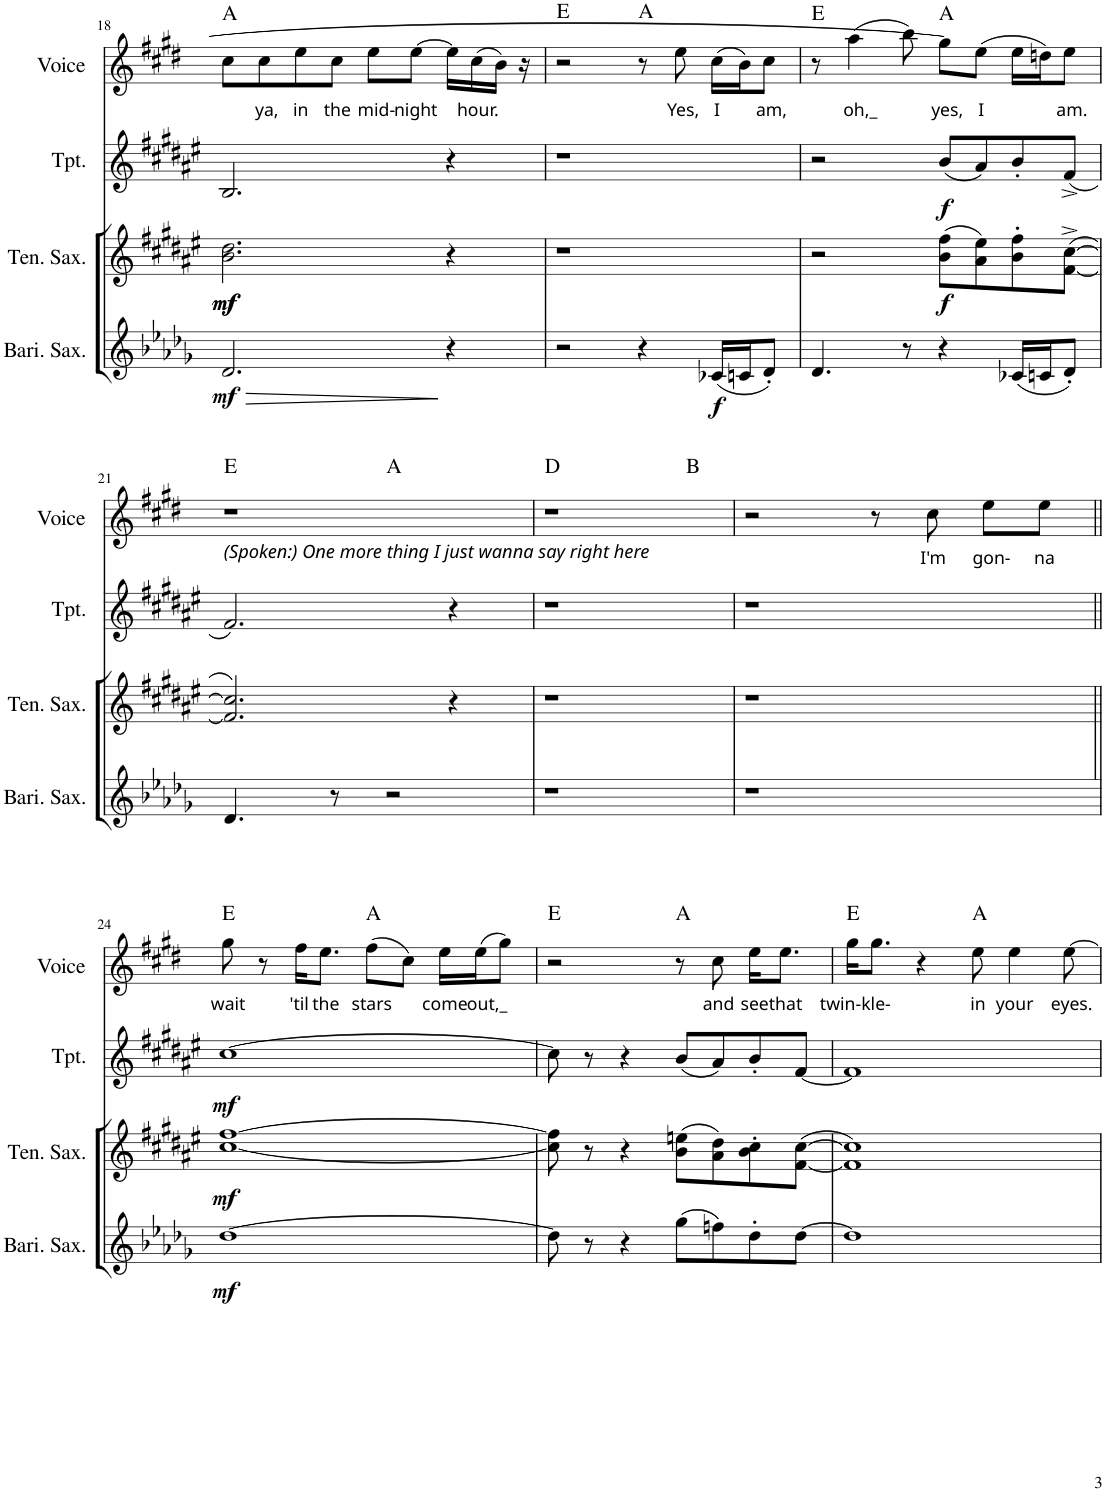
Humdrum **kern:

**kern	**dynam	**kern	**dynam	**kern	**dynam	**kern	**text	**harte
*part4	*part4	*part3	*part3	*part2	*part2	*part1	*part1	*part1
*staff4	*staff4	*staff3	*staff3	*staff2	*staff2	*staff1	*staff1	*
*I"Baritone Saxophone	*	*I"Tenor Saxophone	*	*I"Trumpet in Bb	*	*I"Voice	*	*
*I'Bari. Sax.	*	*I'Ten. Sax.	*	*I'Tpt.	*	*I'Voice	*	*
!!LO:PB:g=z
*clefG2	*	*clefG2	*	*clefG2	*	*clefG2	*	*
*Trd12c21	*	*Trd8c14	*	*Trd1c2	*	*	*	*
*k[b-e-a-d-g-]	*	*k[f#c#g#d#a#e#]	*	*k[f#c#g#d#a#e#]	*	*k[f#c#g#d#]	*	*
*D-:	*	*F#:	*	*F#:	*	*E:	*	*
*M4/4	*	*M4/4	*	*M4/4	*	*M4/4	*	*
=18	=18	=18	=18	=18	=18	=18	=18	=18
!	!LO:DY:b	!	!LO:HP:b	!	!	!	!	!
!	!	!	!LO:DY:n=1:b	!	!	!	!	!
!	!	!	!LO:DY:n=2:b	!	!	!	!	!
2.d-/	mf	2.b\ 2.dd#\	> mf mf	2.B/	.	8cc#\L	.	A:maj
!	!	!	!	!	!	!	!LO:LY:b	!
.	.	.	.	.	.	8cc#\	ya,	.
!	!	!	!	!	!	!	!LO:LY:b	!
.	.	.	.	.	.	8ee\	in	.
!	!	!	!	!	!	!	!LO:LY:b	!
.	.	.	.	.	.	8cc#\J	the	.
!	!	!	!	!	!	!	!LO:LY:b	!
.	.	.	.	.	.	8ee\L	mid-	.
!	!	!	!	!	!	!	!LO:LY:b	!
.	.	.	.	.	.	[8ee\J	night	.
4r	.	4r	.	4r	.	16ee\LL]	.	.
!	!	!	!	!	!	!	!LO:LY:b	!
.	.	.	.	.	.	(16cc#\	hour.	.
.	.	.	.	.	.	16b\JJ)	.	.
.	.	.	.	.	.	16r	.	.
=19	=19	=19	=19	=19	=19	=19	=19	=19
2r	.	1r	.	1r	.	2r	.	E:maj
4r	.	.	.	.	.	8r	.	A:maj
!	!	!	!	!	!	!	!LO:LY:b	!
.	.	.	.	.	.	8ee\	Yes,	.
!	!LO:DY:b	!	!	!	!	!	!LO:LY:b	!
(16c-X/LL	f	.	.	.	.	(16cc#\LL	I	.
16cn/J	.	.	.	.	.	16b\J)	.	.
!	!	!	!	!	!	!	!LO:LY:b	!
8d-'/J)	.	.	.	.	.	8cc#\J	am,	.
=20	=20	=20	=20	=20	=20	=20	=20	=20
4.d-/	.	2r	.	2r	.	8r	.	E:maj
!	!	!	!	!	!	!	!LO:LY:b	!
.	.	.	.	.	.	(4aa\	oh,_	.
8r	.	.	.	.	.	8bb\)	.	.
!	!	!	!LO:DY:b	!	!LO:DY:b	!	!LO:LY:b	!
4r	.	(8b\ 8ff#\L	f	(8b/L	f	8gg\L]	yes,	A:maj
!	!	!	!	!	!	!	!LO:LY:b	!
.	.	8a#\ 8ee#\)	.	8a#/)	.	(8ee\J	I	.
(16c-X/LL	.	8b\' 8ff#\'	.	8b'/	.	16ee\LL	.	.
16cn/J	.	.	.	.	.	16ddn\J)	.	.
!	!	!	!	!	!	!	!LO:LY:b	!
8d-'/J)	.	([8f#\^ [8cc#\^J	.	(8f#^/J	.	8ee\J	am.	.
.	.	.	]	.	.	.	.	.
!!LO:LB:g=z
=21	=21	=21	=21	=21	=21	=21	=21	=21
!	!	!	!	!LO:TX:a:i:t=(Spoken&colon;) One more thing I just wanna say right here	!	!	!	!
*	*	*	*	*	*	*^	*	*
4.d-/	.	2.f#/] 2.cc#/])	.	2.f#/)	.	1r	2ryy	.	E:maj
8r	.	.	.	.	.	.	.	.	.
2r	.	.	.	.	.	.	2ryy	.	A:maj
.	.	4r	.	4r	.	.	.	.	.
=22	=22	=22	=22	=22	=22	=22	=22	=22	=22
1r	.	1r	.	1r	.	1r	2.ryy	.	D:maj
.	.	.	.	.	.	.	4ryy	.	B:maj
*	*	*	*	*	*	*v	*v	*	*
=23	=23	=23	=23	=23	=23	=23	=23	=23
1r	.	1r	.	1r	.	2r	.	.
.	.	.	.	.	.	8r	.	.
!	!	!	!	!	!	!	!LO:LY:b	!
.	.	.	.	.	.	8cc#\	I'm	.
!	!	!	!	!	!	!	!LO:LY:b	!
.	.	.	.	.	.	8ee\L	gon-	.
!	!	!	!	!	!	!	!LO:LY:b	!
.	.	.	.	.	.	8ee\J	na	.
!!LO:LB:g=z
=24||	=24||	=24||	=24||	=24||	=24||	=24||	=24||	=24||
!	!LO:DY:b	!	!LO:DY:b	!	!LO:DY:b	!	!LO:LY:b	!
[1dd-	mf	[1cc# [1ff#	mf	[1cc#	mf	8gg#\	wait	E:maj
.	.	.	.	.	.	8r	.	.
!	!	!	!	!	!	!	!LO:LY:b	!
.	.	.	.	.	.	16ff#\KL	'til	.
!	!	!	!	!	!	!	!LO:LY:b	!
.	.	.	.	.	.	8.ee\J	the	.
!	!	!	!	!	!	!	!LO:LY:b	!
.	.	.	.	.	.	(8ff#\L	stars	A:maj
.	.	.	.	.	.	8cc#\J)	.	.
!	!	!	!	!	!	!	!LO:LY:b	!
.	.	.	.	.	.	16ee\LL	come	.
!	!	!	!	!	!	!	!LO:LY:b	!
.	.	.	.	.	.	(16ee\J	out,_	.
.	.	.	.	.	.	8gg#\J)	.	.
=25	=25	=25	=25	=25	=25	=25	=25	=25
8dd-\]	.	8cc#\] 8ff#\]	.	8cc#\]	.	2r	.	E:maj
8r	.	8r	.	8r	.	.	.	.
4r	.	4r	.	4r	.	.	.	.
(8gg-\L	.	(8b\ 8een\L	.	(8b/L	.	8r	.	A:maj
!	!	!	!	!	!	!	!LO:LY:b	!
8ffn\)	.	8a#\ 8dd#\)	.	8a#/)	.	8cc#\	and	.
!	!	!	!	!	!	!	!LO:LY:b	!
8dd-'\	.	8b\' 8cc#\'	.	8b'/	.	16ee\KL	see	.
!	!	!	!	!	!	!	!LO:LY:b	!
.	.	.	.	.	.	8.ee\J	that	.
[8dd-\J	.	([8f#\ [8cc#\J	.	[8f#/J	.	.	.	.
=26	=26	=26	=26	=26	=26	=26	=26	=26
!	!	!	!	!	!	!	!LO:LY:b	!
1dd-]	.	1f#] 1cc#])	.	1f#]	.	16gg#\KL	twin-kle-	E:maj
.	.	.	.	.	.	8.gg#\J	.	.
.	.	.	.	.	.	4r	.	.
!	!	!	!	!	!	!	!LO:LY:b	!
.	.	.	.	.	.	8ee\	in	A:maj
!	!	!	!	!	!	!	!LO:LY:b	!
.	.	.	.	.	.	4ee\	your	.
!	!	!	!	!	!	!	!LO:LY:b	!
.	.	.	.	.	.	[8ee\	eyes.	.
=	=	=	=	=	=	=	=	=
*-	*-	*-	*-	*-	*-	*-	*-	*-
